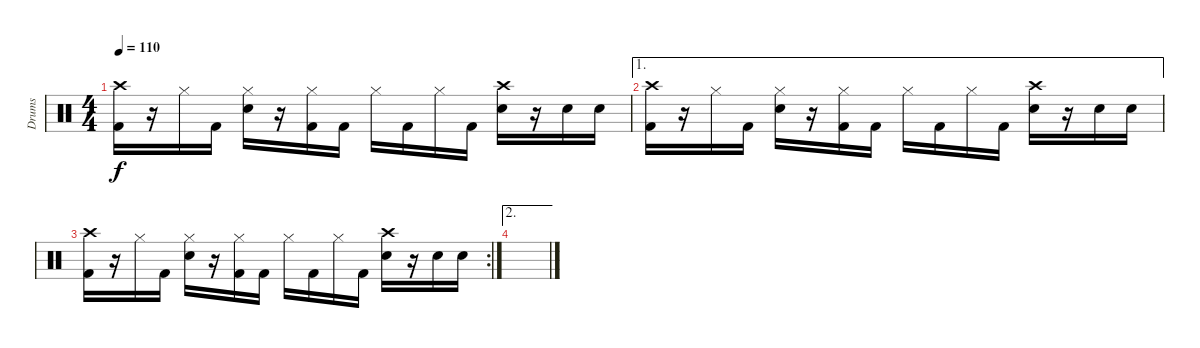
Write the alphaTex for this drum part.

\track ("Drums" "Drums") {instrument percussion}
\staff {score}
\articulation defaults
\ts (4 4)
\tempo 110
\clef neutral
\ks c
("Crash high (hit)" "Kick (hit) 2").16{dy f} r.16 "Hi-Hat (closed)".16 "Kick (hit) 2".16 ("Hi-Hat (closed)" "Snare (hit) 2").16 r.16 ("Hi-Hat (closed)" "Kick (hit) 2").16 "Kick (hit) 2".16 "Hi-Hat (closed)".16 "Kick (hit) 2".16 "Hi-Hat (closed)".16 "Kick (hit) 2".16 ("Crash high (hit)" "Snare (hit) 2").16 r.16 "Snare (hit) 2".16 "Snare (hit) 2".16 |
\ae 1
("Crash high (hit)" "Kick (hit) 2").16 r.16 "Hi-Hat (closed)".16 "Kick (hit) 2".16 ("Hi-Hat (closed)" "Snare (hit) 2").16 r.16 ("Hi-Hat (closed)" "Kick (hit) 2").16 "Kick (hit) 2".16 "Hi-Hat (closed)".16 "Kick (hit) 2".16 "Hi-Hat (closed)".16 "Kick (hit) 2".16 ("Crash high (hit)" "Snare (hit) 2").16 r.16 "Snare (hit) 2".16 "Snare (hit) 2".16 |
\rc 2
("Crash high (hit)" "Kick (hit) 2").16 r.16 "Hi-Hat (closed)".16 "Kick (hit) 2".16 ("Hi-Hat (closed)" "Snare (hit) 2").16 r.16 ("Hi-Hat (closed)" "Kick (hit) 2").16 "Kick (hit) 2".16 "Hi-Hat (closed)".16 "Kick (hit) 2".16 "Hi-Hat (closed)".16 "Kick (hit) 2".16 ("Crash high (hit)" "Snare (hit) 2").16 r.16 "Snare (hit) 2".16 "Snare (hit) 2".16 |
\ae 2
